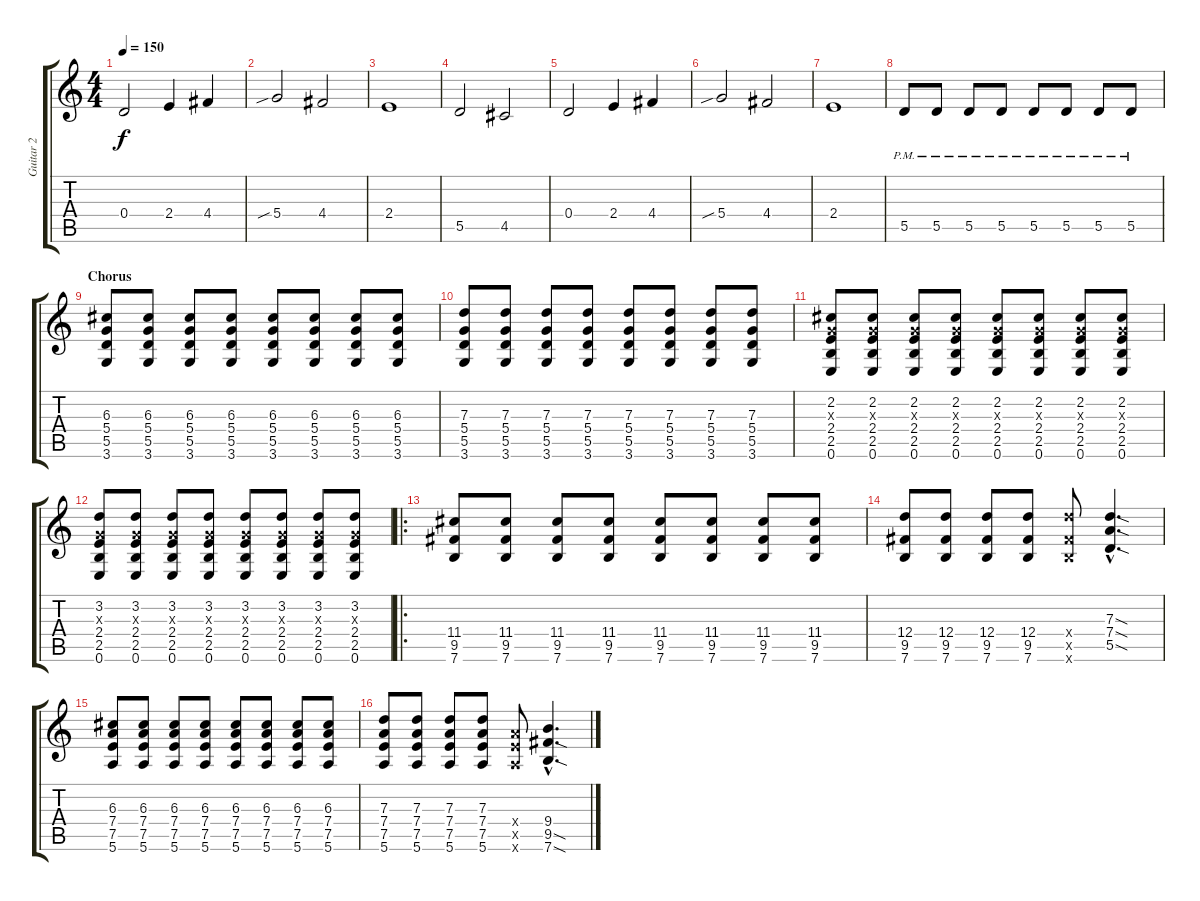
\track ("Guitar 2" "Guitar 2") {instrument electricguitarjazz}
\staff {score tabs}
\tuning (E4 B3 G3 D3 A2 E2) {hide}
\ts (4 4)
\tempo 150
\clef g2
\ks c
0.4.2{dy f} 2.4.4 4.4.4 |
5.4{sib}.2 4.4.2 |
2.4.1 |
5.5.2 4.5.2 |
0.4.2 2.4.4 4.4.4 |
5.4{sib}.2 4.4.2 |
2.4.1 |
5.5{pm}.8 5.5{pm}.8 5.5{pm}.8 5.5{pm}.8 5.5{pm}.8 5.5{pm}.8 5.5{pm}.8 5.5{pm}.8 |
\section ("" "Chorus")
(6.3 5.4 5.5 3.6).8 (6.3 5.4 5.5 3.6).8 (6.3 5.4 5.5 3.6).8 (6.3 5.4 5.5 3.6).8 (6.3 5.4 5.5 3.6).8 (6.3 5.4 5.5 3.6).8 (6.3 5.4 5.5 3.6).8 (6.3 5.4 5.5 3.6).8 |
(7.3 5.4 5.5 3.6).8 (7.3 5.4 5.5 3.6).8 (7.3 5.4 5.5 3.6).8 (7.3 5.4 5.5 3.6).8 (7.3 5.4 5.5 3.6).8 (7.3 5.4 5.5 3.6).8 (7.3 5.4 5.5 3.6).8 (7.3 5.4 5.5 3.6).8 |
(2.2 0.3{x} 2.4 2.5 0.6).8 (2.2 0.3{x} 2.4 2.5 0.6).8 (2.2 0.3{x} 2.4 2.5 0.6).8 (2.2 0.3{x} 2.4 2.5 0.6).8 (2.2 0.3{x} 2.4 2.5 0.6).8 (2.2 0.3{x} 2.4 2.5 0.6).8 (2.2 0.3{x} 2.4 2.5 0.6).8 (2.2 0.3{x} 2.4 2.5 0.6).8 |
(3.2 0.3{x} 2.4 2.5 0.6).8 (3.2 0.3{x} 2.4 2.5 0.6).8 (3.2 0.3{x} 2.4 2.5 0.6).8 (3.2 0.3{x} 2.4 2.5 0.6).8 (3.2 0.3{x} 2.4 2.5 0.6).8 (3.2 0.3{x} 2.4 2.5 0.6).8 (3.2 0.3{x} 2.4 2.5 0.6).8 (3.2 0.3{x} 2.4 2.5 0.6).8 |
\ro
(11.4 9.5 7.6).8 (11.4 9.5 7.6).8 (11.4 9.5 7.6).8 (11.4 9.5 7.6).8 (11.4 9.5 7.6).8 (11.4 9.5 7.6).8 (11.4 9.5 7.6).8 (11.4 9.5 7.6).8 |
(12.4 9.5 7.6).8 (12.4 9.5 7.6).8 (12.4 9.5 7.6).8 (12.4 9.5 7.6).8 (12.4{x} 9.5{x} 7.6{x}).8 (7.3{sod hac} 7.4{sod hac} 5.5{sod hac}).4{d} |
(6.3 7.4 7.5 5.6).8 (6.3 7.4 7.5 5.6).8 (6.3 7.4 7.5 5.6).8 (6.3 7.4 7.5 5.6).8 (6.3 7.4 7.5 5.6).8 (6.3 7.4 7.5 5.6).8 (6.3 7.4 7.5 5.6).8 (6.3 7.4 7.5 5.6).8 |
(7.3 7.4 7.5 5.6).8 (7.3 7.4 7.5 5.6).8 (7.3 7.4 7.5 5.6).8 (7.3 7.4 7.5 5.6).8 (7.4{x} 7.5{x} 5.6{x}).8 (9.4{hac} 9.5{sod hac} 7.6{sod hac}).4{d}
